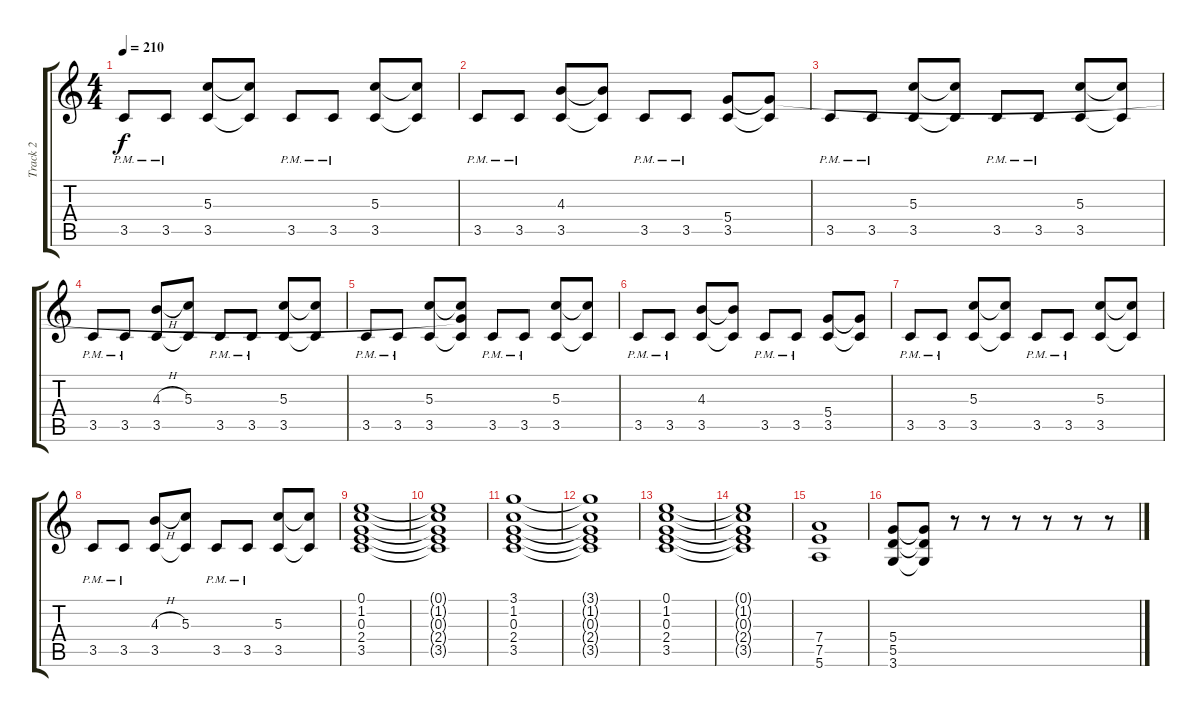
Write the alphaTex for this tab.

\track ("Track 2" "Track 2") {instrument distortionguitar}
\staff {score tabs}
\tuning (E4 B3 G3 D3 A2 E2) {hide}
\ts (4 4)
\tempo 210
\clef g2
\ks c
3.5{pm}.8{dy f} 3.5{pm}.8 (5.3 3.5).8 (5.3{t} 3.5{t}).8 3.5{pm}.8 3.5{pm}.8 (5.3 3.5).8 (5.3{t} 3.5{t}).8 |
3.5{pm}.8 3.5{pm}.8 (4.3 3.5).8 (4.3{t} 3.5{t}).8 3.5{pm}.8 3.5{pm}.8 (5.4 3.5).8 (5.4{t} 3.5{t}).8 |
3.5{pm}.8 3.5{pm}.8 (5.3 3.5).8 (5.3{t} 3.5{t}).8 3.5{pm}.8 3.5{pm}.8 (5.3 3.5).8 (5.3{t} 3.5{t}).8 |
3.5{pm}.8 3.5{pm}.8 (4.3{h} 3.5).8 (5.3 3.5{t}).8 3.5{pm}.8 3.5{pm}.8 (5.3 3.5).8 (5.3{t} 3.5{t}).8 |
3.5{pm}.8 3.5{pm}.8 (5.3 3.5).8 (5.3{t} 5.4{t} 3.5{t}).8 3.5{pm}.8 3.5{pm}.8 (5.3 3.5).8 (5.3{t} 3.5{t}).8 |
3.5{pm}.8 3.5{pm}.8 (4.3 3.5).8 (4.3{t} 3.5{t}).8 3.5{pm}.8 3.5{pm}.8 (5.4 3.5).8 (5.4{t} 3.5{t}).8 |
3.5{pm}.8 3.5{pm}.8 (5.3 3.5).8 (5.3{t} 3.5{t}).8 3.5{pm}.8 3.5{pm}.8 (5.3 3.5).8 (5.3{t} 3.5{t}).8 |
3.5{pm}.8 3.5{pm}.8 (4.3{h} 3.5).8 (5.3 3.5{t}).8 3.5{pm}.8 3.5{pm}.8 (5.3 3.5).8 (5.3{t} 3.5{t}).8 |
(0.1 1.2 0.3 2.4 3.5).1 |
(0.1{t} 1.2{t} 0.3{t} 2.4{t} 3.5{t}).1 |
(3.1 1.2 0.3 2.4 3.5).1 |
(3.1{t} 1.2{t} 0.3{t} 2.4{t} 3.5{t}).1 |
(0.1 1.2 0.3 2.4 3.5).1 |
(0.1{t} 1.2{t} 0.3{t} 2.4{t} 3.5{t}).1 |
(7.4 7.5 5.6).1 |
(5.4 5.5 3.6).8 (5.4{t} 5.5{t} 3.6{t}).8 r.8 r.8 r.8 r.8 r.8 r.8
